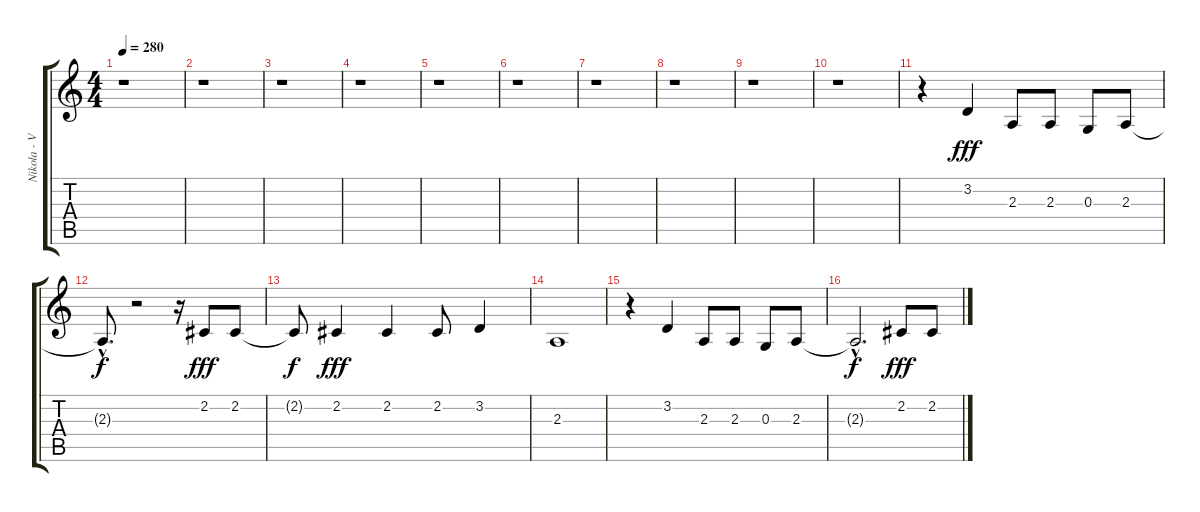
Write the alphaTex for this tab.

\track ("Nikola - Vocal" "Nikola - V") {instrument flute}
\staff {score tabs}
\tuning (E4 B3 G3 D3 A2 E2) {hide}
\ts (4 4)
\tempo 280
\clef g2
\ks c
r.1{dy fff instrument flute} |
r.1 |
r.1 |
r.1 |
r.1 |
r.1 |
r.1 |
r.1 |
r.1 |
r.1 |
r.4 3.2.4 2.3.8 2.3.8 0.3.8 2.3.8 |
2.3{hac t}.8{d dy f} r.2 r.16 2.2.8{dy fff} 2.2.8 |
2.2{t}.8{dy f} 2.2.4{dy fff} 2.2.4 2.2.8 3.2.4 |
2.3.1 |
r.4 3.2.4 2.3.8 2.3.8 0.3.8 2.3.8 |
2.3{hac t}.2{d dy f} 2.2.8{dy fff} 2.2.8
